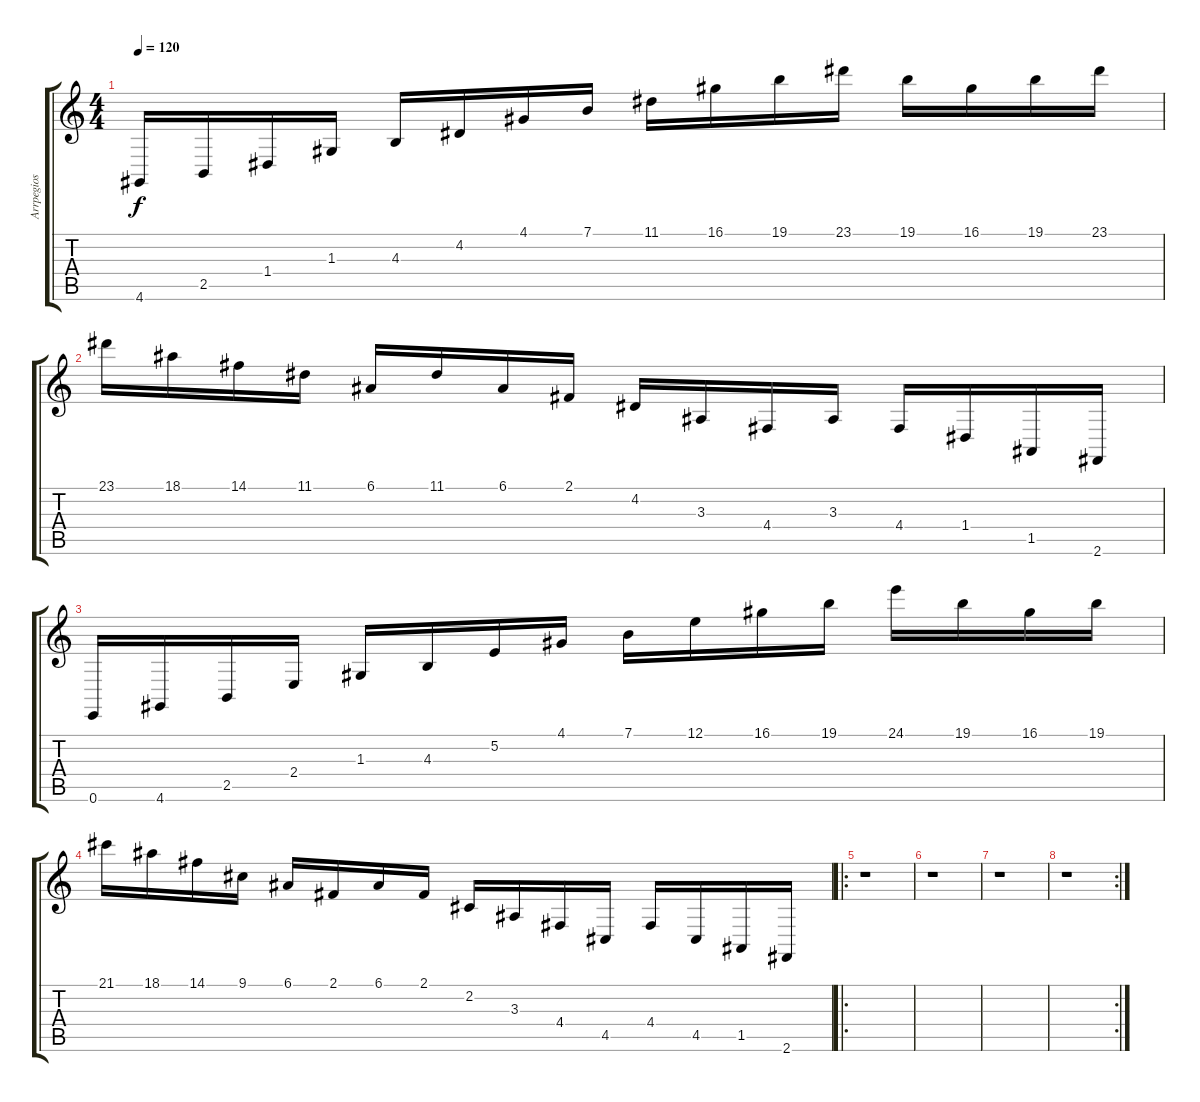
\track ("Arrpegios" "Arrpegios") {instrument lead3calliope}
\staff {score tabs}
\tuning (E4 B3 G3 D3 A2 E2) {hide}
\ts (4 4)
\tempo 120
\clef g2
\ks c
4.6.16{dy f} 2.5.16 1.4.16 1.3.16 4.3.16 4.2.16 4.1.16 7.1.16 11.1.16 16.1.16 19.1.16 23.1.16 19.1.16 16.1.16 19.1.16 23.1.16 |
23.1.16 18.1.16 14.1.16 11.1.16 6.1.16 11.1.16 6.1.16 2.1.16 4.2.16 3.3.16 4.4.16 3.3.16 4.4.16 1.4.16 1.5.16 2.6.16 |
0.6.16 4.6.16 2.5.16 2.4.16 1.3.16 4.3.16 5.2.16 4.1.16 7.1.16 12.1.16 16.1.16 19.1.16 24.1.16 19.1.16 16.1.16 19.1.16 |
21.1.16 18.1.16 14.1.16 9.1.16 6.1.16 2.1.16 6.1.16 2.1.16 2.2.16 3.3.16 4.4.16 4.5.16 4.4.16 4.5.16 1.5.16 2.6.16 |
\ro
r.1 |
r.1 |
r.1 |
\rc 2
r.1
